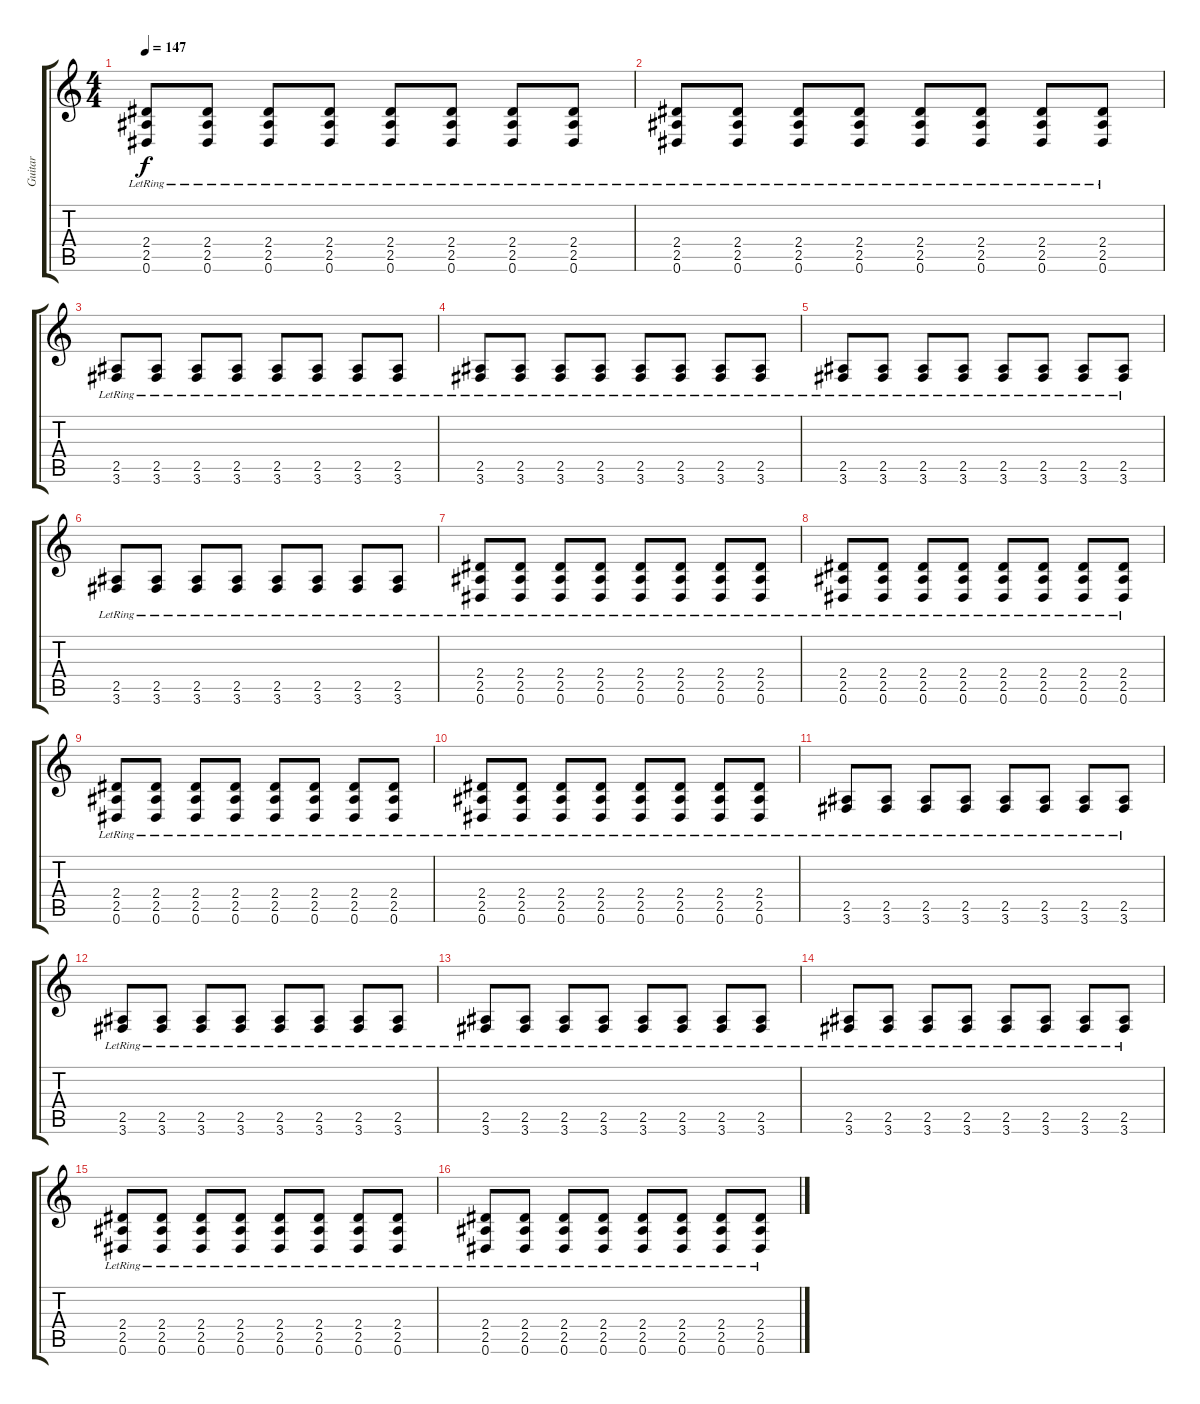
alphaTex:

\track ("Guitar" "Guitar") {instrument electricguitarjazz}
\staff {score tabs}
\tuning (Eb4 Bb3 Gb3 Db3 Ab2 Eb2) {hide}
\ts (4 4)
\tempo 147
\clef g2
\ks c
(2.4{lr} 2.5{lr} 0.6{lr}).8{dy f} (2.4{lr} 2.5{lr} 0.6{lr}).8 (2.4{lr} 2.5{lr} 0.6{lr}).8 (2.4{lr} 2.5{lr} 0.6{lr}).8 (2.4{lr} 2.5{lr} 0.6{lr}).8 (2.4{lr} 2.5{lr} 0.6{lr}).8 (2.4{lr} 2.5{lr} 0.6{lr}).8 (2.4{lr} 2.5{lr} 0.6{lr}).8 |
(2.4{lr} 2.5{lr} 0.6{lr}).8 (2.4{lr} 2.5{lr} 0.6{lr}).8 (2.4{lr} 2.5{lr} 0.6{lr}).8 (2.4{lr} 2.5{lr} 0.6{lr}).8 (2.4{lr} 2.5{lr} 0.6{lr}).8 (2.4{lr} 2.5{lr} 0.6{lr}).8 (2.4{lr} 2.5{lr} 0.6{lr}).8 (2.4{lr} 2.5{lr} 0.6{lr}).8 |
(2.5{lr} 3.6{lr}).8 (2.5{lr} 3.6{lr}).8 (2.5{lr} 3.6{lr}).8 (2.5{lr} 3.6{lr}).8 (2.5{lr} 3.6{lr}).8 (2.5{lr} 3.6{lr}).8 (2.5{lr} 3.6{lr}).8 (2.5{lr} 3.6{lr}).8 |
(2.5{lr} 3.6{lr}).8 (2.5{lr} 3.6{lr}).8 (2.5{lr} 3.6{lr}).8 (2.5{lr} 3.6{lr}).8 (2.5{lr} 3.6{lr}).8 (2.5{lr} 3.6{lr}).8 (2.5{lr} 3.6{lr}).8 (2.5{lr} 3.6{lr}).8 |
(2.5{lr} 3.6{lr}).8 (2.5{lr} 3.6{lr}).8 (2.5{lr} 3.6{lr}).8 (2.5{lr} 3.6{lr}).8 (2.5{lr} 3.6{lr}).8 (2.5{lr} 3.6{lr}).8 (2.5{lr} 3.6{lr}).8 (2.5{lr} 3.6{lr}).8 |
(2.5{lr} 3.6{lr}).8 (2.5{lr} 3.6{lr}).8 (2.5{lr} 3.6{lr}).8 (2.5{lr} 3.6{lr}).8 (2.5{lr} 3.6{lr}).8 (2.5{lr} 3.6{lr}).8 (2.5{lr} 3.6{lr}).8 (2.5{lr} 3.6{lr}).8 |
(2.4{lr} 2.5{lr} 0.6{lr}).8 (2.4{lr} 2.5{lr} 0.6{lr}).8 (2.4{lr} 2.5{lr} 0.6{lr}).8 (2.4{lr} 2.5{lr} 0.6{lr}).8 (2.4{lr} 2.5{lr} 0.6{lr}).8 (2.4{lr} 2.5{lr} 0.6{lr}).8 (2.4{lr} 2.5{lr} 0.6{lr}).8 (2.4{lr} 2.5{lr} 0.6{lr}).8 |
(2.4{lr} 2.5{lr} 0.6{lr}).8 (2.4{lr} 2.5{lr} 0.6{lr}).8 (2.4{lr} 2.5{lr} 0.6{lr}).8 (2.4{lr} 2.5{lr} 0.6{lr}).8 (2.4{lr} 2.5{lr} 0.6{lr}).8 (2.4{lr} 2.5{lr} 0.6{lr}).8 (2.4{lr} 2.5{lr} 0.6{lr}).8 (2.4{lr} 2.5{lr} 0.6{lr}).8 |
(2.4{lr} 2.5{lr} 0.6{lr}).8 (2.4{lr} 2.5{lr} 0.6{lr}).8 (2.4{lr} 2.5{lr} 0.6{lr}).8 (2.4{lr} 2.5{lr} 0.6{lr}).8 (2.4{lr} 2.5{lr} 0.6{lr}).8 (2.4{lr} 2.5{lr} 0.6{lr}).8 (2.4{lr} 2.5{lr} 0.6{lr}).8 (2.4{lr} 2.5{lr} 0.6{lr}).8 |
(2.4{lr} 2.5{lr} 0.6{lr}).8 (2.4{lr} 2.5{lr} 0.6{lr}).8 (2.4{lr} 2.5{lr} 0.6{lr}).8 (2.4{lr} 2.5{lr} 0.6{lr}).8 (2.4{lr} 2.5{lr} 0.6{lr}).8 (2.4{lr} 2.5{lr} 0.6{lr}).8 (2.4{lr} 2.5{lr} 0.6{lr}).8 (2.4{lr} 2.5{lr} 0.6{lr}).8 |
(2.5{lr} 3.6{lr}).8 (2.5{lr} 3.6{lr}).8 (2.5{lr} 3.6{lr}).8 (2.5{lr} 3.6{lr}).8 (2.5{lr} 3.6{lr}).8 (2.5{lr} 3.6{lr}).8 (2.5{lr} 3.6{lr}).8 (2.5{lr} 3.6{lr}).8 |
(2.5{lr} 3.6{lr}).8 (2.5{lr} 3.6{lr}).8 (2.5{lr} 3.6{lr}).8 (2.5{lr} 3.6{lr}).8 (2.5{lr} 3.6{lr}).8 (2.5{lr} 3.6{lr}).8 (2.5{lr} 3.6{lr}).8 (2.5{lr} 3.6{lr}).8 |
(2.5{lr} 3.6{lr}).8 (2.5{lr} 3.6{lr}).8 (2.5{lr} 3.6{lr}).8 (2.5{lr} 3.6{lr}).8 (2.5{lr} 3.6{lr}).8 (2.5{lr} 3.6{lr}).8 (2.5{lr} 3.6{lr}).8 (2.5{lr} 3.6{lr}).8 |
(2.5{lr} 3.6{lr}).8 (2.5{lr} 3.6{lr}).8 (2.5{lr} 3.6{lr}).8 (2.5{lr} 3.6{lr}).8 (2.5{lr} 3.6{lr}).8 (2.5{lr} 3.6{lr}).8 (2.5{lr} 3.6{lr}).8 (2.5{lr} 3.6{lr}).8 |
(2.4{lr} 2.5{lr} 0.6{lr}).8 (2.4{lr} 2.5{lr} 0.6{lr}).8 (2.4{lr} 2.5{lr} 0.6{lr}).8 (2.4{lr} 2.5{lr} 0.6{lr}).8 (2.4{lr} 2.5{lr} 0.6{lr}).8 (2.4{lr} 2.5{lr} 0.6{lr}).8 (2.4{lr} 2.5{lr} 0.6{lr}).8 (2.4{lr} 2.5{lr} 0.6{lr}).8 |
(2.4{lr} 2.5{lr} 0.6{lr}).8 (2.4{lr} 2.5{lr} 0.6{lr}).8 (2.4{lr} 2.5{lr} 0.6{lr}).8 (2.4{lr} 2.5{lr} 0.6{lr}).8 (2.4{lr} 2.5{lr} 0.6{lr}).8 (2.4{lr} 2.5{lr} 0.6{lr}).8 (2.4{lr} 2.5{lr} 0.6{lr}).8 (2.4{lr} 2.5{lr} 0.6{lr}).8
